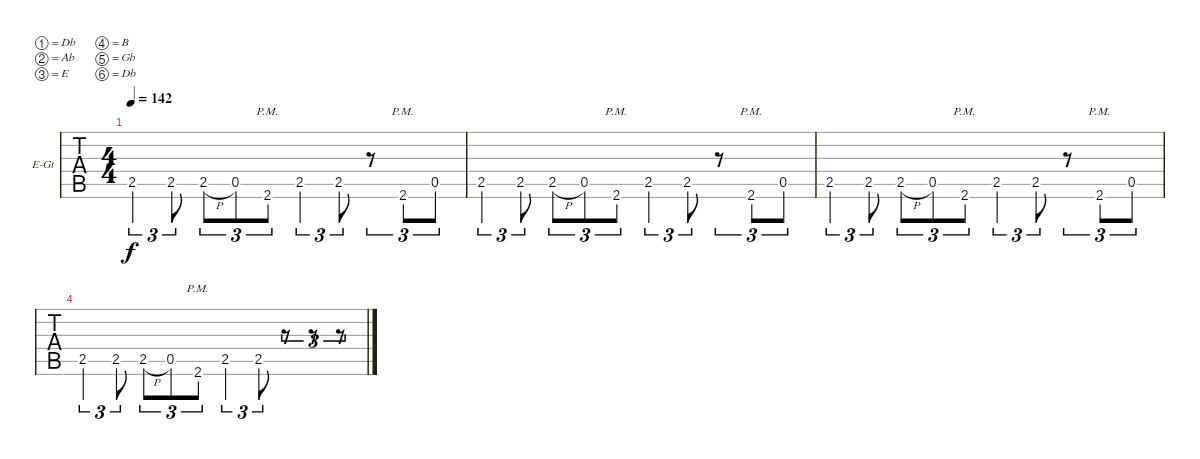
\bracketExtendMode nobrackets
\firstSystemTrackNameOrientation horizontal
\otherSystemsTrackNameOrientation horizontal
\defaultBarNumberDisplay FirstOfSystem
\track ("Guitar" "E-Gt") {instrument distortionguitar}
\staff {tabs}
\tuning (Db4 Ab3 E3 B2 Gb2 Db2)
\ts (4 4)
\tempo 142
\clef g2
\ks c
2.5.4{tu (3 2) dy f} 2.5.8{tu (3 2)} 2.5{h}.8{tu (3 2)} 0.5.8{tu (3 2)} 2.6{pm}.8{tu (3 2)} 2.5.4{tu (3 2)} 2.5.8{tu (3 2)} r.8{tu (3 2)} 2.6{pm}.8{tu (3 2)} 0.5.8{tu (3 2)} |
2.5.4{tu (3 2)} 2.5.8{tu (3 2)} 2.5{h}.8{tu (3 2)} 0.5.8{tu (3 2)} 2.6{pm}.8{tu (3 2)} 2.5.4{tu (3 2)} 2.5.8{tu (3 2)} r.8{tu (3 2)} 2.6{pm}.8{tu (3 2)} 0.5.8{tu (3 2)} |
2.5.4{tu (3 2)} 2.5.8{tu (3 2)} 2.5{h}.8{tu (3 2)} 0.5.8{tu (3 2)} 2.6{pm}.8{tu (3 2)} 2.5.4{tu (3 2)} 2.5.8{tu (3 2)} r.8{tu (3 2)} 2.6{pm}.8{tu (3 2)} 0.5.8{tu (3 2)} |
2.5.4{tu (3 2)} 2.5.8{tu (3 2)} 2.5{h}.8{tu (3 2)} 0.5.8{tu (3 2)} 2.6{pm}.8{tu (3 2)} 2.5.4{tu (3 2)} 2.5.8{tu (3 2)} r.8{tu (3 2)} r.8{tu (3 2)} r.8{tu (3 2)}
